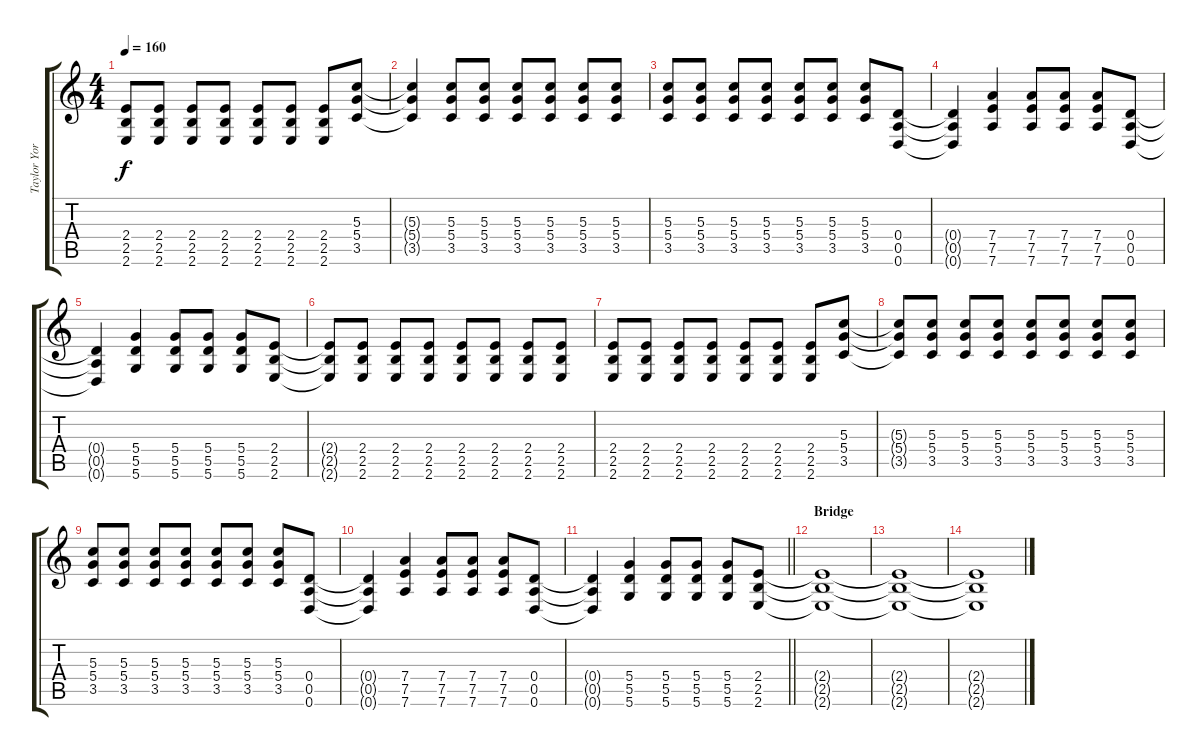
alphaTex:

\track ("Taylor York" "Taylor Yor") {instrument overdrivenguitar}
\staff {score tabs}
\tuning (E4 B3 G3 D3 A2 D2) {hide}
\ts (4 4)
\tempo 160
\clef g2
\ks c
(2.4 2.5 2.6).8{dy f} (2.4 2.5 2.6).8 (2.4 2.5 2.6).8 (2.4 2.5 2.6).8 (2.4 2.5 2.6).8 (2.4 2.5 2.6).8 (2.4 2.5 2.6).8 (5.3 5.4 3.5).8 |
(5.3{t} 5.4{t} 3.5{t}).4 (5.3 5.4 3.5).8 (5.3 5.4 3.5).8 (5.3 5.4 3.5).8 (5.3 5.4 3.5).8 (5.3 5.4 3.5).8 (5.3 5.4 3.5).8 |
(5.3 5.4 3.5).8 (5.3 5.4 3.5).8 (5.3 5.4 3.5).8 (5.3 5.4 3.5).8 (5.3 5.4 3.5).8 (5.3 5.4 3.5).8 (5.3 5.4 3.5).8 (0.4 0.5 0.6).8 |
(0.4{t} 0.5{t} 0.6{t}).4 (7.4 7.5 7.6).4 (7.4 7.5 7.6).8 (7.4 7.5 7.6).8 (7.4 7.5 7.6).8 (0.4 0.5 0.6).8 |
(0.4{t} 0.5{t} 0.6{t}).4 (5.4 5.5 5.6).4 (5.4 5.5 5.6).8 (5.4 5.5 5.6).8 (5.4 5.5 5.6).8 (2.4 2.5 2.6).8 |
(2.4{t} 2.5{t} 2.6{t}).8 (2.4 2.5 2.6).8 (2.4 2.5 2.6).8 (2.4 2.5 2.6).8 (2.4 2.5 2.6).8 (2.4 2.5 2.6).8 (2.4 2.5 2.6).8 (2.4 2.5 2.6).8 |
(2.4 2.5 2.6).8 (2.4 2.5 2.6).8 (2.4 2.5 2.6).8 (2.4 2.5 2.6).8 (2.4 2.5 2.6).8 (2.4 2.5 2.6).8 (2.4 2.5 2.6).8 (5.3 5.4 3.5).8 |
(5.3{t} 5.4{t} 3.5{t}).8 (5.3 5.4 3.5).8 (5.3 5.4 3.5).8 (5.3 5.4 3.5).8 (5.3 5.4 3.5).8 (5.3 5.4 3.5).8 (5.3 5.4 3.5).8 (5.3 5.4 3.5).8 |
(5.3 5.4 3.5).8 (5.3 5.4 3.5).8 (5.3 5.4 3.5).8 (5.3 5.4 3.5).8 (5.3 5.4 3.5).8 (5.3 5.4 3.5).8 (5.3 5.4 3.5).8 (0.4 0.5 0.6).8 |
(0.4{t} 0.5{t} 0.6{t}).4 (7.4 7.5 7.6).4 (7.4 7.5 7.6).8 (7.4 7.5 7.6).8 (7.4 7.5 7.6).8 (0.4 0.5 0.6).8 |
\barLineRight lightlight
(0.4{t} 0.5{t} 0.6{t}).4 (5.4 5.5 5.6).4 (5.4 5.5 5.6).8 (5.4 5.5 5.6).8 (5.4 5.5 5.6).8 (2.4 2.5 2.6).8 |
\section ("" "Bridge")
(2.4{t} 2.5{t} 2.6{t}).1 |
(2.4{t} 2.5{t} 2.6{t}).1 |
(2.4{t} 2.5{t} 2.6{t}).1
